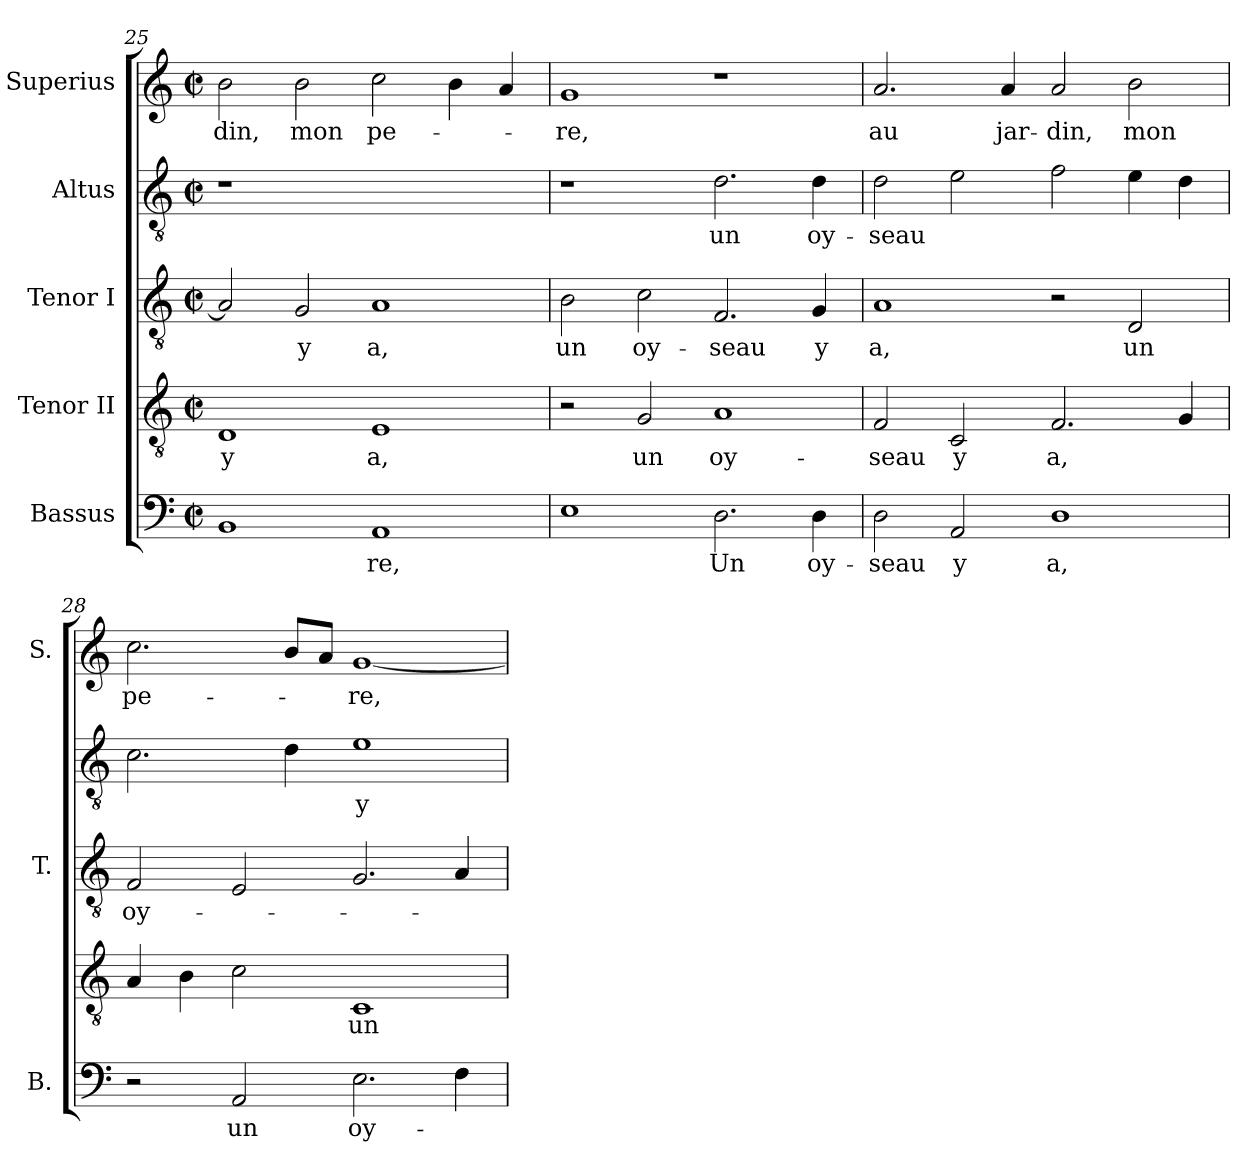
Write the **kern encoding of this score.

**kern	**text	**kern	**text	**kern	**text	**kern	**text	**kern	**text
*part5	*part5	*part4	*part4	*part3	*part3	*part2	*part2	*part1	*part1
*staff5	*staff5	*staff4	*staff4	*staff3	*staff3	*staff2	*staff2	*staff1	*staff1
*I"Bassus	*	*I"Tenor II	*	*I"Tenor I	*	*I"Altus	*	*I"Superius	*
*I'B.	*	*	*	*I'T.	*	*	*	*I'S.	*
*clefF4	*	*clefGv2	*	*clefGv2	*	*clefGv2	*	*clefG2	*
*	*	*ITrd7c12	*	*ITrd7c12	*	*ITrd7c12	*	*	*
*k[]	*	*k[]	*	*k[]	*	*k[]	*	*k[]	*
*C:	*	*C:	*	*C:	*	*C:	*	*C:	*
*M2/2	*	*M2/2	*	*M2/2	*	*M2/2	*	*M2/2	*
*met(c|)	*	*met(c|)	*	*met(c|)	*	*met(c|)	*	*met(c|)	*
=25	=25	=25	=25	=25	=25	=25	=25	=25	=25
!	!	!	!LO:LY:b:color=#000000	!	!	!LO:N:vis=1	!	!	!
!	!	!	!	!	!	!	!	!	!LO:LY:b:color=#000000
1BBi	.	1DDi	y	2AAi/]	.	1r	.	2bi\	-din,
!	!	!	!	!	!LO:LY:b:color=#000000	!	!	!	!
!	!	!	!	!	!	!	!	!	!LO:LY:b:color=#000000
.	.	.	.	2GGi/	y	.	.	2bi\	mon
!	!LO:LY:b:color=#000000	!	!	!	!	!	!	!	!
!	!	!	!LO:LY:b:color=#000000	!	!	!	!	!	!
!	!	!	!	!	!LO:LY:b:color=#000000	!	!	!	!
!	!	!	!	!	!	!	!	!	!LO:LY:b:color=#000000
1AAi	-re,	1EEi	a,	1AAi	a,	1ryy	.	2cci\	pe-
.	.	.	.	.	.	.	.	4bi\	.
.	.	.	.	.	.	.	.	4ai/	.
=26	=26	=26	=26	=26	=26	=26	=26	=26	=26
!	!	!	!	!	!LO:LY:b:color=#000000	!	!	!	!
!	!	!	!	!	!	!	!	!	!LO:LY:b:color=#000000
1Ei	.	2r	.	2BBi\	un	1r	.	1gi	-re,
!	!	!	!LO:LY:b:color=#000000	!	!	!	!	!	!
!	!	!	!	!	!LO:LY:b:color=#000000	!	!	!	!
.	.	2GGi/	un	2Ci\	oy-	.	.	.	.
!	!LO:LY:b:color=#000000	!	!	!	!	!	!	!	!
!	!	!	!LO:LY:b:color=#000000	!	!	!	!	!	!
!	!	!	!	!	!LO:LY:b:color=#000000	!	!	!	!
!	!	!	!	!	!	!	!LO:LY:b:color=#000000	!	!
2.Di\	Un	1AAi	oy-	2.FFi/	-seau	2.Di\	un	1r	.
!	!LO:LY:b:color=#000000	!	!	!	!	!	!	!	!
!	!	!	!	!	!LO:LY:b:color=#000000	!	!	!	!
!	!	!	!	!	!	!	!LO:LY:b:color=#000000	!	!
4Di\	oy-	.	.	4GGi/	y	4Di\	oy-	.	.
!!LO:PB:g=z
=27	=27	=27	=27	=27	=27	=27	=27	=27	=27
!	!LO:LY:b:color=#000000	!	!	!	!	!	!	!	!
!	!	!	!LO:LY:b:color=#000000	!	!	!	!	!	!
!	!	!	!	!	!LO:LY:b:color=#000000	!	!	!	!
!	!	!	!	!	!	!	!LO:LY:b:color=#000000	!	!
!	!	!	!	!	!	!	!	!	!LO:LY:b:color=#000000
2Di\	-seau	2FFi/	-seau	1AAi	a,	2Di\	-seau	2.ai/	au
!	!LO:LY:b:color=#000000	!	!	!	!	!	!	!	!
!	!	!	!LO:LY:b:color=#000000	!	!	!	!	!	!
2AAi/	y	2CCi/	y	.	.	2Ei\	.	.	.
!	!	!	!	!	!	!	!	!	!LO:LY:b:color=#000000
.	.	.	.	.	.	.	.	4ai/	jar-
!	!LO:LY:b:color=#000000	!	!	!	!	!	!	!	!
!	!	!	!LO:LY:b:color=#000000	!	!	!	!	!	!
!	!	!	!	!	!	!	!	!	!LO:LY:b:color=#000000
1Di	a,	2.FFi/	a,	2r	.	2Fi\	.	2ai/	-din,
!	!	!	!	!	!LO:LY:b:color=#000000	!	!	!	!
!	!	!	!	!	!	!	!	!	!LO:LY:b:color=#000000
.	.	.	.	2DDi/	un	4Ei\	.	2bi\	mon
.	.	4GGi/	.	.	.	4Di\	.	.	.
=28	=28	=28	=28	=28	=28	=28	=28	=28	=28
!	!	!	!	!	!LO:LY:b:color=#000000	!	!	!	!
!	!	!	!	!	!	!	!	!	!LO:LY:b:color=#000000
2r	.	4AAi/	.	2FFi/	oy-	2.Ci\	.	2.cci\	pe-
.	.	4BBi\	.	.	.	.	.	.	.
!	!LO:LY:b:color=#000000	!	!	!	!	!	!	!	!
2AAi/	un	2Ci\	.	2EEi/	.	.	.	.	.
.	.	.	.	.	.	4Di\	.	8bi/L	.
.	.	.	.	.	.	.	.	8ai/J	.
!	!LO:LY:b:color=#000000	!	!	!	!	!	!	!	!
!	!	!	!LO:LY:b:color=#000000	!	!	!	!	!	!
!	!	!	!	!	!	!	!LO:LY:b:color=#000000	!	!
!	!	!	!	!	!	!	!	!	!LO:LY:b:color=#000000
2.Ei\	oy-	1CCi	un	2.GGi/	.	1Ei	y	[<1gi	-re,
4Fi\	.	.	.	4AAi/	.	.	.	.	.
=	=	=	=	=	=	=	=	=	=
*-	*-	*-	*-	*-	*-	*-	*-	*-	*-
